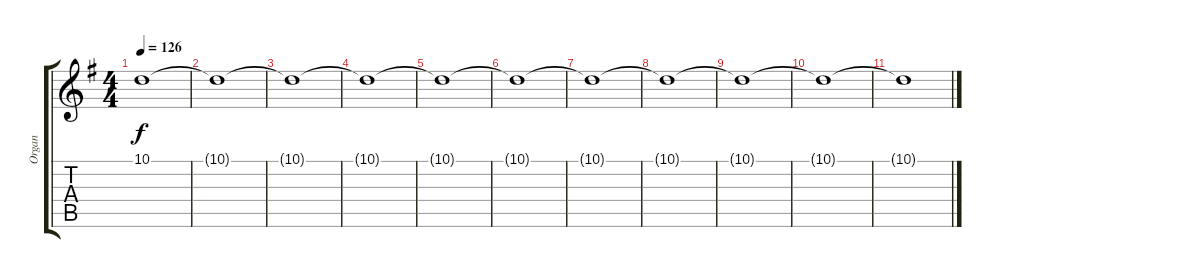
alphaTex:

\track ("Organ" "Organ") {instrument churchorgan}
\staff {score tabs}
\tuning (E4 B3 G3 D3 A2 E2) {hide}
\ts (4 4)
\tempo 126
\clef g2
\ks g
10.1{t}.1{dy f} |
10.1{t}.1 |
10.1{t}.1 |
10.1{t}.1 |
10.1{t}.1 |
10.1{t}.1 |
10.1{t}.1 |
10.1{t}.1 |
10.1{t}.1 |
10.1{t}.1 |
10.1{t}.1
